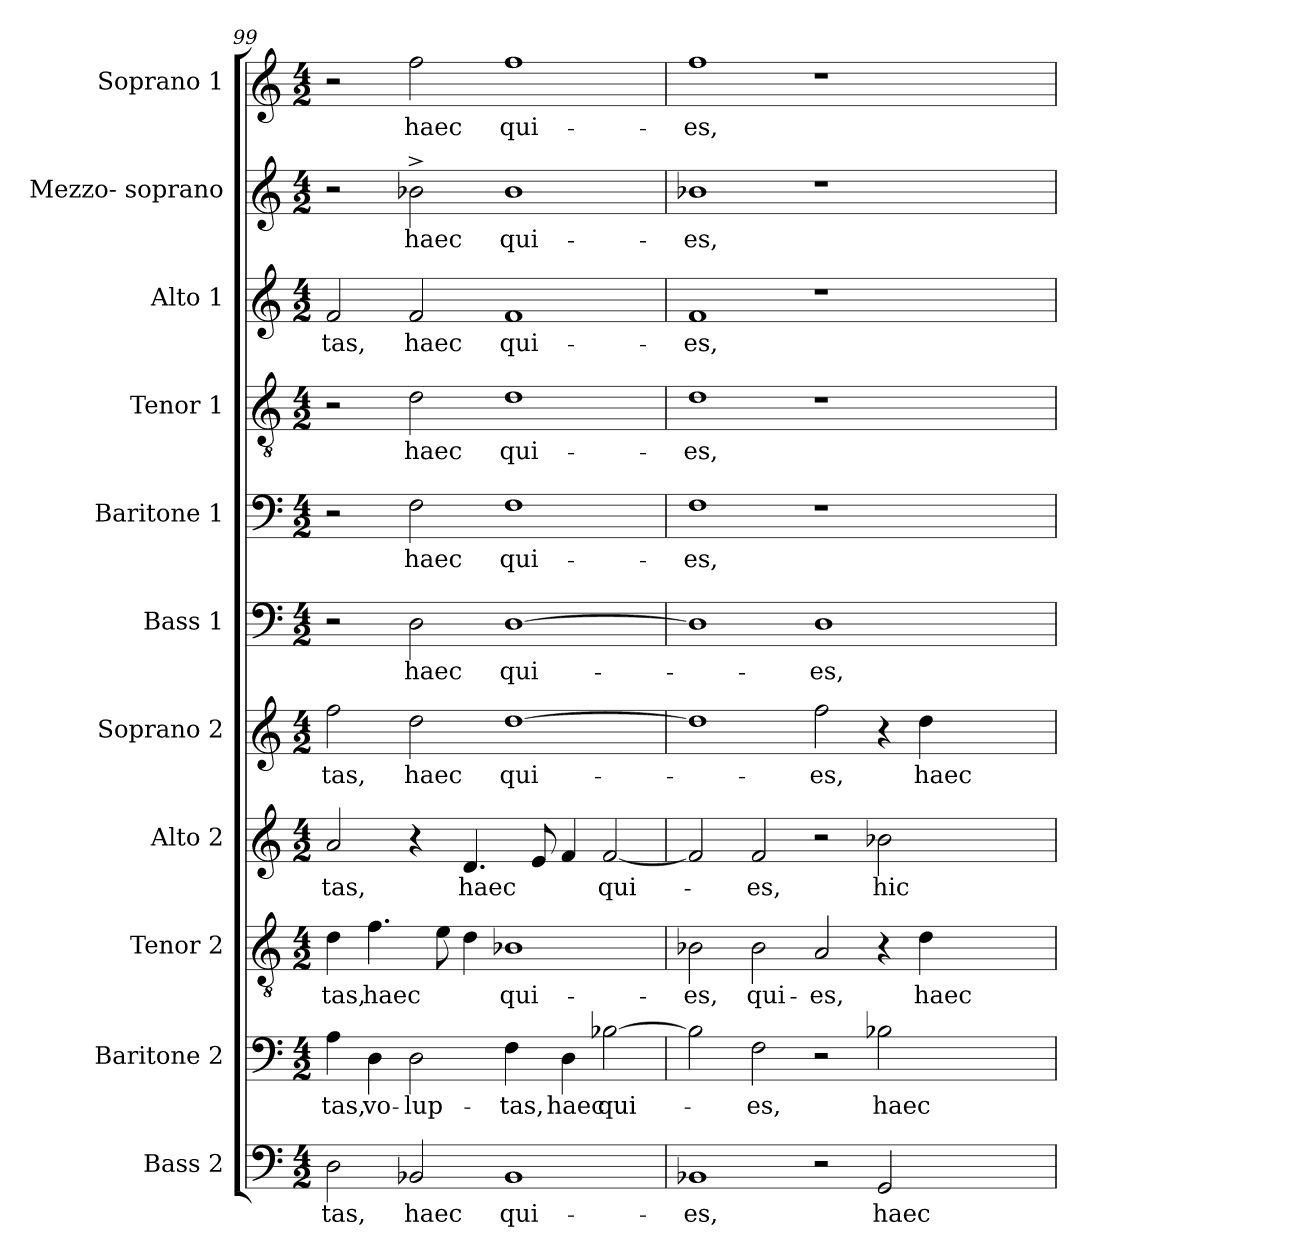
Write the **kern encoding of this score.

**kern	**text	**kern	**text	**kern	**text	**kern	**text	**kern	**text	**kern	**text	**kern	**text	**kern	**text	**kern	**text	**kern	**text	**kern	**text
*part11	*part11	*part10	*part10	*part9	*part9	*part8	*part8	*part7	*part7	*part6	*part6	*part5	*part5	*part4	*part4	*part3	*part3	*part2	*part2	*part1	*part1
*staff11	*staff11	*staff10	*staff10	*staff9	*staff9	*staff8	*staff8	*staff7	*staff7	*staff6	*staff6	*staff5	*staff5	*staff4	*staff4	*staff3	*staff3	*staff2	*staff2	*staff1	*staff1
*I"Bass 2	*	*I"Baritone 2	*	*I"Tenor 2	*	*I"Alto 2	*	*I"Soprano 2	*	*I"Bass 1	*	*I"Baritone 1	*	*I"Tenor 1	*	*I"Alto 1	*	*I"Mezzo-  soprano	*	*I"Soprano 1	*
*I'B2	*	*I'Bar. 2	*	*I'T2	*	*I'A2	*	*I'S2	*	*I'B1	*	*I'Bar. 1	*	*I'T1	*	*I'A1	*	*I'M.	*	*I'S1	*
*clefF4	*	*clefF4	*	*clefGv2	*	*clefG2	*	*clefG2	*	*clefF4	*	*clefF4	*	*clefGv2	*	*clefG2	*	*clefG2	*	*clefG2	*
*M4/2	*	*M4/2	*	*M4/2	*	*M4/2	*	*M4/2	*	*M4/2	*	*M4/2	*	*M4/2	*	*M4/2	*	*M4/2	*	*M4/2	*
=99	=99	=99	=99	=99	=99	=99	=99	=99	=99	=99	=99	=99	=99	=99	=99	=99	=99	=99	=99	=99	=99
!	!LO:LY:b:cj	!	!LO:LY:b:cj	!	!LO:LY:b:cj	!	!LO:LY:b:cj	!	!LO:LY:b:cj	!	!	!	!	!	!	!	!LO:LY:b:cj	!	!	!	!
2D\	-tas,	4A\	-tas,	4d\	-tas,	2a/	-tas,	2ff\	-tas,	2r	.	2r	.	2r	.	2f/	-tas,	2r	.	2r	.
!	!	!	!LO:LY:b:cj	!	!LO:LY:b	!	!	!	!	!	!	!	!	!	!	!	!	!	!	!	!
.	.	4D\	vo-	4.f\	haec	.	.	.	.	.	.	.	.	.	.	.	.	.	.	.	.
!	!LO:LY:b:cj	!	!LO:LY:b:cj	!	!	!	!	!	!LO:LY:b:cj	!	!LO:LY:b:cj	!	!LO:LY:b:cj	!	!LO:LY:b:cj	!	!LO:LY:b:cj	!	!LO:LY:b:cj	!	!LO:LY:b:cj
2BB-X/	haec	2D\	-lup-	.	.	4r	.	2dd\	haec	2D\	haec	2F\	haec	2d\	-haec	2f/	haec	2b-X^<\	haec	2ff\	haec
.	.	.	.	8e\	.	.	.	.	.	.	.	.	.	.	.	.	.	.	.	.	.
!	!	!	!	!	!	!	!LO:LY:b	!	!	!	!	!	!	!	!	!	!	!	!	!	!
.	.	.	.	4d\	.	4.d/	haec	.	.	.	.	.	.	.	.	.	.	.	.	.	.
!	!LO:LY:b:cj	!	!LO:LY:b:cj	!	!LO:LY:b:cj	!	!	!	!LO:LY:b:cj	!	!LO:LY:b:cj	!	!LO:LY:b:cj	!	!LO:LY:b:cj	!	!LO:LY:b:cj	!	!LO:LY:b:cj	!	!LO:LY:b:cj
1BB-	qui-	4F\	-tas,	1B-X	qui-	.	.	[>1dd	qui-	[>1D	qui-	1F	qui-	1d	qui-	1f	qui-	1b-	qui-	1ff	qui-
.	.	.	.	.	.	8e/	.	.	.	.	.	.	.	.	.	.	.	.	.	.	.
!	!	!	!LO:LY:b:cj	!	!	!	!	!	!	!	!	!	!	!	!	!	!	!	!	!	!
.	.	4D\	haec	.	.	4f/	.	.	.	.	.	.	.	.	.	.	.	.	.	.	.
!	!	!	!LO:LY:b	!	!	!	!LO:LY:b	!	!	!	!	!	!	!	!	!	!	!	!	!	!
.	.	[>2B-X\	qui-	.	.	[<2f/	qui-	.	.	.	.	.	.	.	.	.	.	.	.	.	.
=100	=100	=100	=100	=100	=100	=100	=100	=100	=100	=100	=100	=100	=100	=100	=100	=100	=100	=100	=100	=100	=100
!	!LO:LY:b:cj	!	!	!	!LO:LY:b:cj	!	!	!	!	!	!	!	!LO:LY:b:cj	!	!LO:LY:b:cj	!	!LO:LY:b:cj	!	!LO:LY:b:cj	!	!LO:LY:b:cj
1BB-X	-es,	2B-\]	.	2B-X\	-es,	2f/]	.	1dd]	.	1D]	.	1F	-es,	1d	-es,	1f	-es,	1b-X	-es,	1ff	-es,
!	!	!	!LO:LY:b:cj	!	!LO:LY:b:cj	!	!LO:LY:b:cj	!	!	!	!	!	!	!	!	!	!	!	!	!	!
.	.	2F\	-es,	2B-\	qui-	2f/	-es,	.	.	.	.	.	.	.	.	.	.	.	.	.	.
!	!	!	!	!	!LO:LY:b:cj	!	!	!	!LO:LY:b:cj	!	!LO:LY:b:cj	!LO:N:vis=1	!	!LO:N:vis=1	!	!LO:N:vis=1	!	!LO:N:vis=1	!	!LO:N:vis=1	!
2r	.	2r	.	2A/	-es,	2r	.	2ff\	-es,	1D	-es,	0r	.	0r	.	0r	.	0r	.	0r	.
!	!LO:LY:b:cj	!	!LO:LY:b:cj	!	!	!	!LO:LY:b:cj	!	!	!	!	!	!	!	!	!	!	!	!	!	!
2GG/	haec	2B-X\	haec	4r	.	2b-X\	hic	4r	.	.	.	.	.	.	.	.	.	.	.	.	.
!	!	!	!	!	!LO:LY:b:cj	!	!	!	!LO:LY:b:cj	!	!	!	!	!	!	!	!	!	!	!	!
.	.	.	.	4d\	haec	.	.	4dd\	haec	.	.	.	.	.	.	.	.	.	.	.	.
1ryy	.	1ryy	.	1ryy	.	1ryy	.	1ryy	.	1ryy	.	.	.	.	.	.	.	.	.	.	.
=	=	=	=	=	=	=	=	=	=	=	=	=	=	=	=	=	=	=	=	=	=
*-	*-	*-	*-	*-	*-	*-	*-	*-	*-	*-	*-	*-	*-	*-	*-	*-	*-	*-	*-	*-	*-
